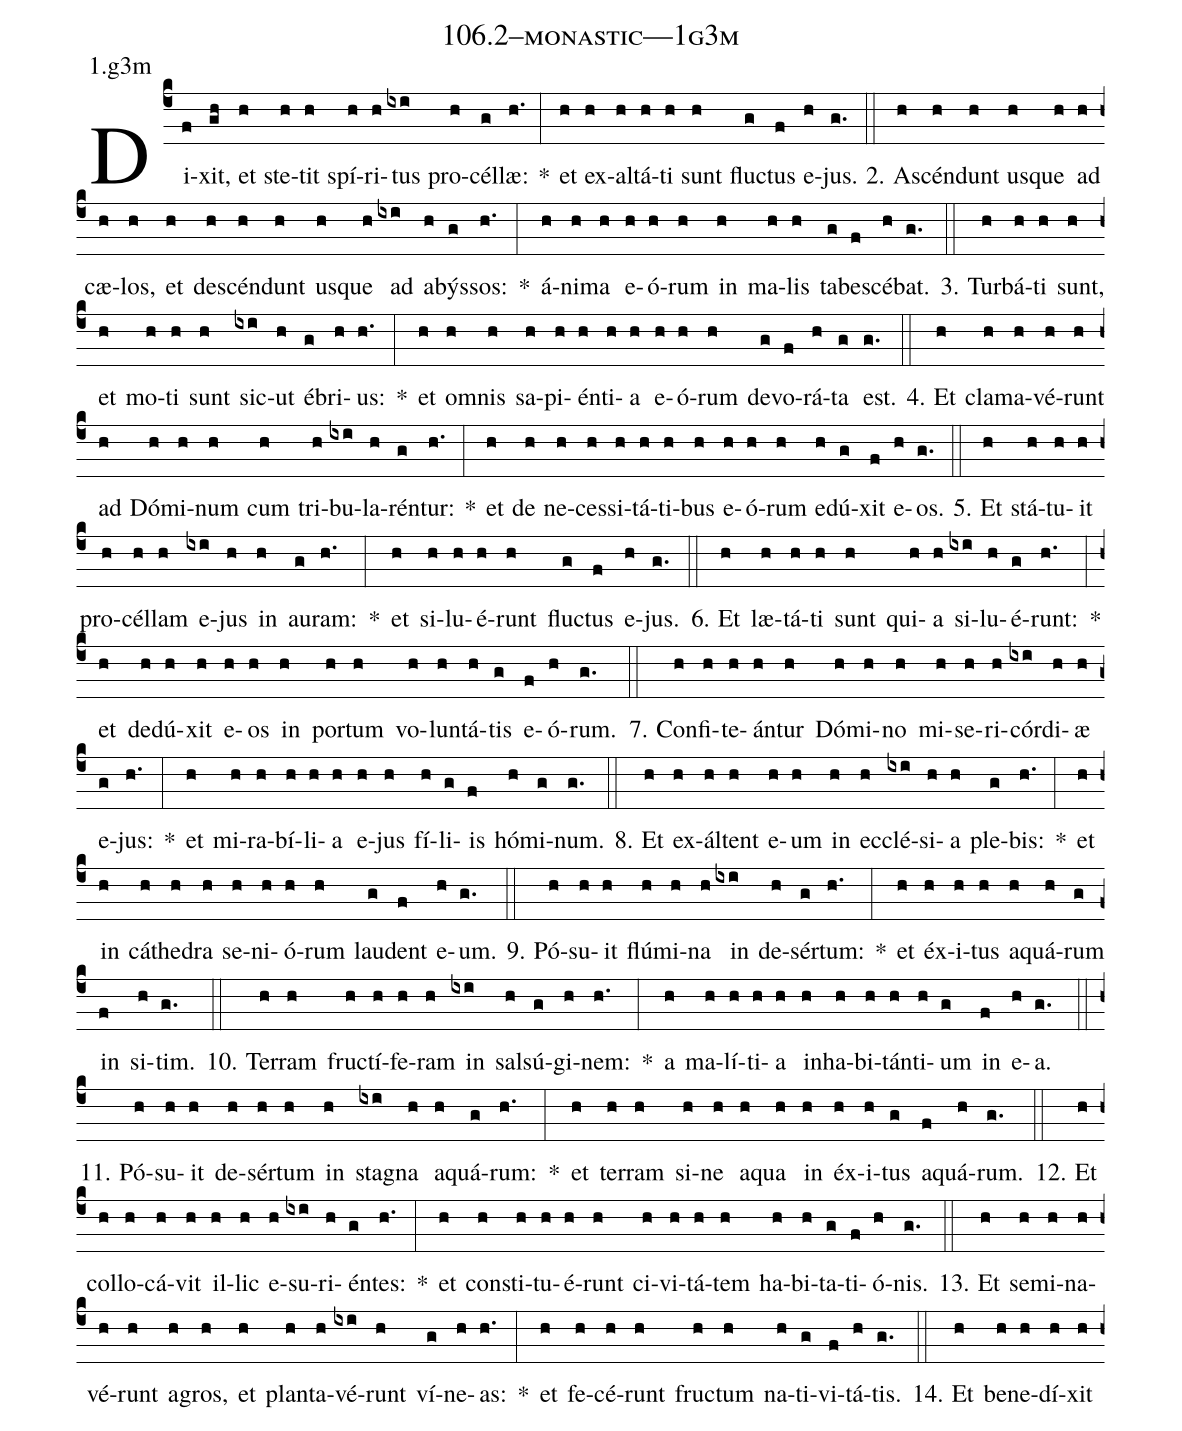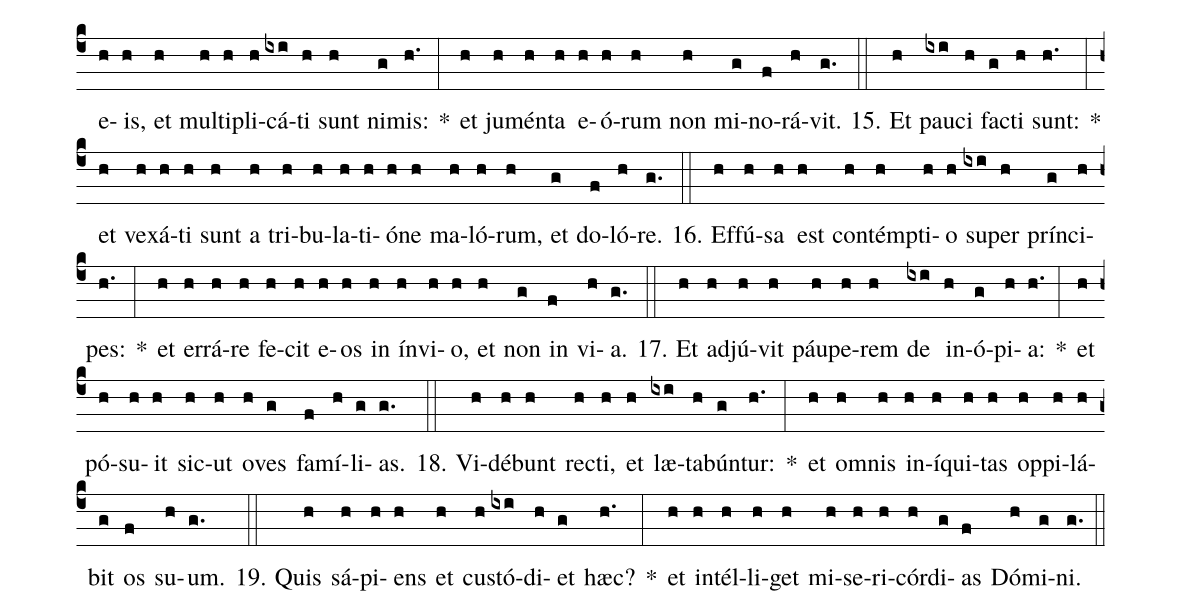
name: 106.2--monastic---1g3m;
annotation: 1.g3m;
%%
(c4)Di(f)xit,(gh) et(h) ste(h)tit(h) spí(h)ri(h)tus(ixi) pro(h)cél(g)læ:(h.) *(:) et(h) ex(h)al(h)tá(h)ti(h) sunt(h) fluc(g)tus(f) e(h)jus.(g.) (::)
2. A(h)scén(h)dunt(h) us(h)que(h) ad(h) cæ(h)los,(h) et(h) de(h)scén(h)dunt(h) us(h)que(h) ad(ixi) a(h)býs(g)sos:(h.) *(:) á(h)ni(h)ma(h) e(h)ó(h)rum(h) in(h) ma(h)lis(h) ta(g)be(f)scé(h)bat.(g.) (::)
3. Tur(h)bá(h)ti(h) sunt,(h) et(h) mo(h)ti(h) sunt(h) sic(ixi)ut(h) é(g)bri(h)us:(h.) *(:) et(h) om(h)nis(h) sa(h)pi(h)én(h)ti(h)a(h) e(h)ó(h)rum(h) de(g)vo(f)rá(h)ta(g) est.(g.) (::)
4. Et(h) cla(h)ma(h)vé(h)runt(h) ad(h) Dó(h)mi(h)num(h) cum(h) tri(h)bu(ixi)la(h)rén(g)tur:(h.) *(:) et(h) de(h) ne(h)ces(h)si(h)tá(h)ti(h)bus(h) e(h)ó(h)rum(h) e(h)dú(g)xit(f) e(h)os.(g.) (::)
5. Et(h) stá(h)tu(h)it(h) pro(h)cél(h)lam(h) e(ixi)jus(h) in(h) au(g)ram:(h.) *(:) et(h) si(h)lu(h)é(h)runt(h) fluc(g)tus(f) e(h)jus.(g.) (::)
6. Et(h) læ(h)tá(h)ti(h) sunt(h) qui(h)a(h) si(ixi)lu(h)é(g)runt:(h.) *(:) et(h) de(h)dú(h)xit(h) e(h)os(h) in(h) por(h)tum(h) vo(h)lun(h)tá(h)tis(g) e(f)ó(h)rum.(g.) (::)
7. Con(h)fi(h)te(h)án(h)tur(h) Dó(h)mi(h)no(h) mi(h)se(h)ri(h)cór(ixi)di(h)æ(h) e(g)jus:(h.) *(:) et(h) mi(h)ra(h)bí(h)li(h)a(h) e(h)jus(h) fí(h)li(g)is(f) hó(h)mi(g)num.(g.) (::)
8. Et(h) ex(h)ál(h)tent(h) e(h)um(h) in(h) ec(h)clé(ixi)si(h)a(h) ple(g)bis:(h.) *(:) et(h) in(h) cá(h)the(h)dra(h) se(h)ni(h)ó(h)rum(h) lau(g)dent(f) e(h)um.(g.) (::)
9. Pó(h)su(h)it(h) flú(h)mi(h)na(h) in(ixi) de(h)sér(g)tum:(h.) *(:) et(h) éx(h)i(h)tus(h) a(h)quá(h)rum(g) in(f) si(h)tim.(g.) (::)
10. Ter(h)ram(h) fruc(h)tí(h)fe(h)ram(h) in(ixi) sal(h)sú(g)gi(h)nem:(h.) *(:) a(h) ma(h)lí(h)ti(h)a(h) in(h)ha(h)bi(h)tán(h)ti(h)um(g) in(f) e(h)a.(g.) (::)
11. Pó(h)su(h)it(h) de(h)sér(h)tum(h) in(h) sta(ixi)gna(h) a(h)quá(g)rum:(h.) *(:) et(h) ter(h)ram(h) si(h)ne(h) a(h)qua(h) in(h) éx(h)i(h)tus(g) a(f)quá(h)rum.(g.) (::)
12. Et(h) col(h)lo(h)cá(h)vit(h) il(h)lic(h) e(h)su(ixi)ri(h)én(g)tes:(h.) *(:) et(h) con(h)sti(h)tu(h)é(h)runt(h) ci(h)vi(h)tá(h)tem(h) ha(h)bi(h)ta(g)ti(f)ó(h)nis.(g.) (::)
13. Et(h) se(h)mi(h)na(h)vé(h)runt(h) a(h)gros,(h) et(h) plan(h)ta(h)vé(ixi)runt(h) ví(g)ne(h)as:(h.) *(:) et(h) fe(h)cé(h)runt(h) fruc(h)tum(h) na(h)ti(g)vi(f)tá(h)tis.(g.) (::)
14. Et(h) be(h)ne(h)dí(h)xit(h) e(h)is,(h) et(h) mul(h)ti(h)pli(h)cá(ixi)ti(h) sunt(h) ni(g)mis:(h.) *(:) et(h) ju(h)mén(h)ta(h) e(h)ó(h)rum(h) non(h) mi(g)no(f)rá(h)vit.(g.) (::)
15. Et(h) pau(ixi)ci(h) fac(g)ti(h) sunt:(h.) *(:) et(h) ve(h)xá(h)ti(h) sunt(h) a(h) tri(h)bu(h)la(h)ti(h)ó(h)ne(h) ma(h)ló(h)rum,(h) et(g) do(f)ló(h)re.(g.) (::)
16. Ef(h)fú(h)sa(h) est(h) con(h)témp(h)ti(h)o(h) su(ixi)per(h) prín(g)ci(h)pes:(h.) *(:) et(h) er(h)rá(h)re(h) fe(h)cit(h) e(h)os(h) in(h) ín(h)vi(h)o,(h) et(h) non(g) in(f) vi(h)a.(g.) (::)
17. Et(h) ad(h)jú(h)vit(h) páu(h)pe(h)rem(h) de(ixi) in(h)ó(g)pi(h)a:(h.) *(:) et(h) pó(h)su(h)it(h) sic(h)ut(h) o(h)ves(g) fa(f)mí(h)li(g)as.(g.) (::)
18. Vi(h)dé(h)bunt(h) rec(h)ti,(h) et(h) læ(ixi)ta(h)bún(g)tur:(h.) *(:) et(h) om(h)nis(h) in(h)í(h)qui(h)tas(h) op(h)pi(h)lá(h)bit(g) os(f) su(h)um.(g.) (::)
19. Quis(h) sá(h)pi(h)ens(h) et(h) cus(h)tó(ixi)di(h)et(g) hæc?(h.) *(:) et(h) in(h)tél(h)li(h)get(h) mi(h)se(h)ri(h)cór(h)di(g)as(f) Dó(h)mi(g)ni.(g.) (::)
